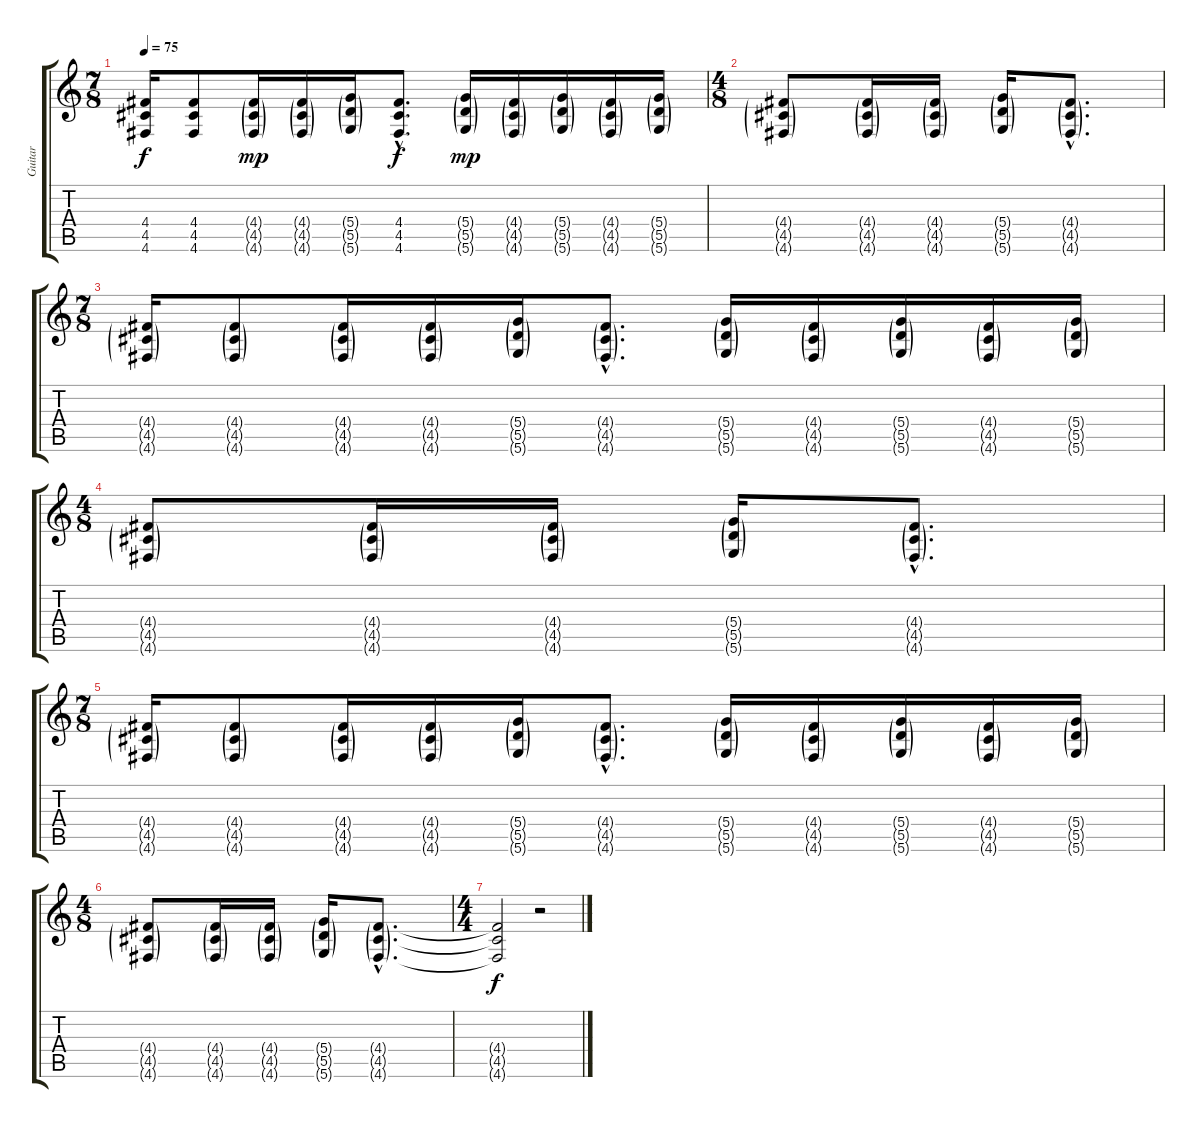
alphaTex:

\track ("Guitar" "Guitar") {instrument electricguitarjazz}
\staff {score tabs}
\tuning (E4 B3 G3 D3 A2 D2) {hide}
\ts (7 8)
\tempo 75
\clef g2
\ks c
(4.4 4.5 4.6).16{dy f volume 14} (4.4 4.5 4.6).8 (4.4{g} 4.5{g} 4.6{g}).16{dy mp} (4.4{g} 4.5{g} 4.6{g}).16 (5.4{g} 5.5{g} 5.6{g}).16 (4.4{hac} 4.5{hac} 4.6{hac}).8{d dy f} (5.4{g} 5.5{g} 5.6{g}).16{dy mp} (4.4{g} 4.5{g} 4.6{g}).16 (5.4{g} 5.5{g} 5.6{g}).16 (4.4{g} 4.5{g} 4.6{g}).16 (5.4{g} 5.5{g} 5.6{g}).16 |
\ts (4 8)
(4.4{g} 4.5{g} 4.6{g}).8 (4.4{g} 4.5{g} 4.6{g}).16 (4.4{g} 4.5{g} 4.6{g}).16 (5.4{g} 5.5{g} 5.6{g}).16 (4.4{g hac} 4.5{g hac} 4.6{g hac}).8{d} |
\ts (7 8)
(4.4{g} 4.5{g} 4.6{g}).16 (4.4{g} 4.5{g} 4.6{g}).8 (4.4{g} 4.5{g} 4.6{g}).16 (4.4{g} 4.5{g} 4.6{g}).16 (5.4{g} 5.5{g} 5.6{g}).16 (4.4{g hac} 4.5{g hac} 4.6{g hac}).8{d} (5.4{g} 5.5{g} 5.6{g}).16 (4.4{g} 4.5{g} 4.6{g}).16 (5.4{g} 5.5{g} 5.6{g}).16 (4.4{g} 4.5{g} 4.6{g}).16 (5.4{g} 5.5{g} 5.6{g}).16 |
\ts (4 8)
(4.4{g} 4.5{g} 4.6{g}).8 (4.4{g} 4.5{g} 4.6{g}).16 (4.4{g} 4.5{g} 4.6{g}).16 (5.4{g} 5.5{g} 5.6{g}).16 (4.4{g hac} 4.5{g hac} 4.6{g hac}).8{d} |
\ts (7 8)
(4.4{g} 4.5{g} 4.6{g}).16{volume 10} (4.4{g} 4.5{g} 4.6{g}).8 (4.4{g} 4.5{g} 4.6{g}).16 (4.4{g} 4.5{g} 4.6{g}).16 (5.4{g} 5.5{g} 5.6{g}).16 (4.4{g hac} 4.5{g hac} 4.6{g hac}).8{d} (5.4{g} 5.5{g} 5.6{g}).16 (4.4{g} 4.5{g} 4.6{g}).16 (5.4{g} 5.5{g} 5.6{g}).16 (4.4{g} 4.5{g} 4.6{g}).16 (5.4{g} 5.5{g} 5.6{g}).16 |
\ts (4 8)
(4.4{g} 4.5{g} 4.6{g}).8 (4.4{g} 4.5{g} 4.6{g}).16 (4.4{g} 4.5{g} 4.6{g}).16 (5.4{g} 5.5{g} 5.6{g}).16 (4.4{g hac} 4.5{g hac} 4.6{g hac}).8{d} |
\ts (4 4)
(4.4{t} 4.5{t} 4.6{t}).2{dy f} r.2{volume 16 instrument electricguitarjazz}
